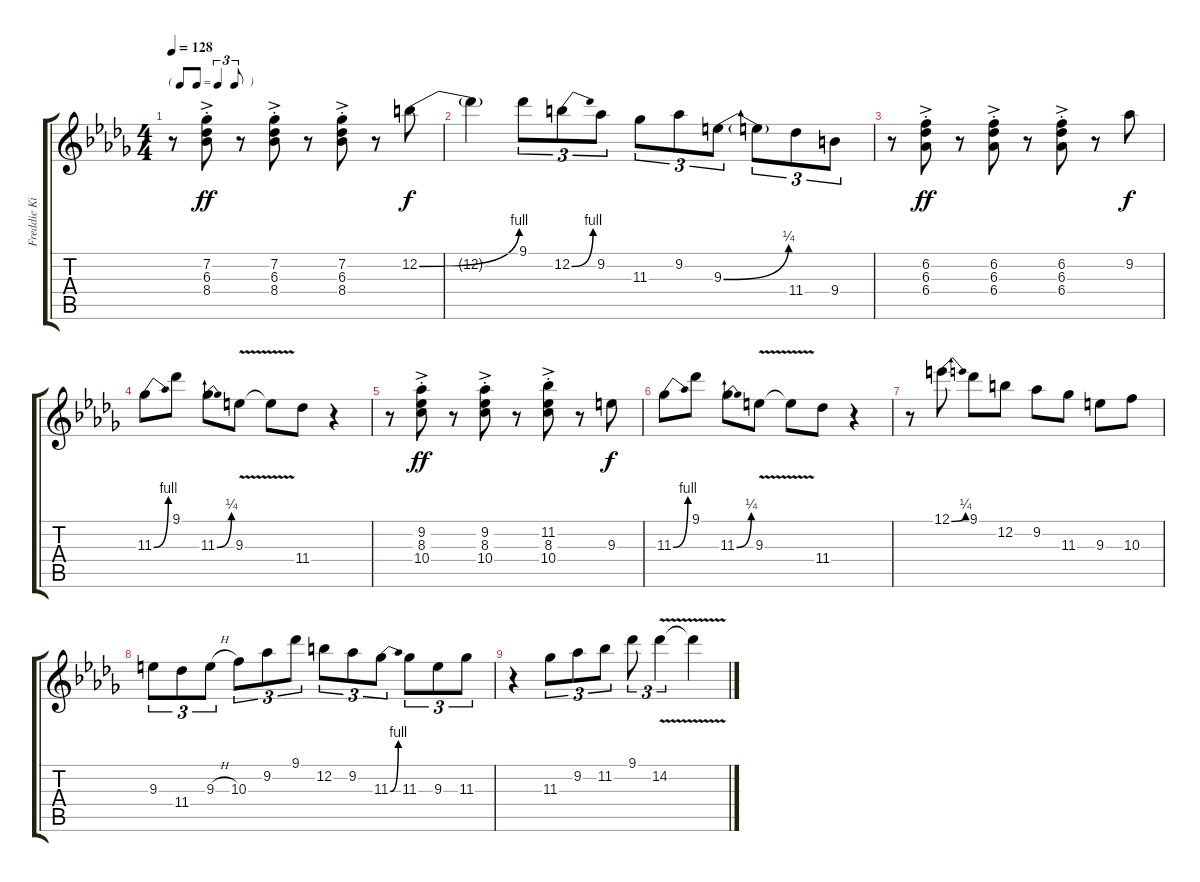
\track ("Freddie King - Guitar" "Freddie Ki") {instrument overdrivenguitar}
\staff {score tabs}
\tuning (E4 B3 G3 D3 A2 E2) {hide}
\ts (4 4)
\tf triplet8th
\tempo 128
\clef g2
\ks db
r.8{dy f} (7.2{ac st} 6.3{ac st} 8.4{ac st}).8{dy ff} r.8 (7.2{ac st} 6.3{ac st} 8.4{ac st}).8 r.8 (7.2{ac st} 6.3{ac st} 8.4{ac st}).8 r.8 12.2{be (bend 0 0 60 4)}.8{dy f} |
12.2{t}.4 9.1.8{tu (3 2)} 12.2{be (bend 0 0 60 4)}.8{tu (3 2)} 9.2.8{tu (3 2)} 11.3.8{tu (3 2)} 9.2.8{tu (3 2)} 9.3{be (bend 0 0 60 1)}.8{tu (3 2)} 9.3{t}.8{tu (3 2)} 11.4.8{tu (3 2)} 9.4.8{tu (3 2)} |
r.8 (6.2{ac st} 6.3{ac st} 6.4{ac st}).8{dy ff} r.8 (6.2{ac st} 6.3{ac st} 6.4{ac st}).8 r.8 (6.2{ac st} 6.3{ac st} 6.4{ac st}).8 r.8 9.2.8{dy f} |
11.3{be (bend 0 0 60 4)}.8 9.1.8 11.3{be (bend 0 0 60 1)}.8 9.3{v}.8 9.3{v t}.8 11.4.8 r.4 |
r.8 (9.2{ac st} 8.3{ac st} 10.4{ac st}).8{dy ff} r.8 (9.2{ac st} 8.3{ac st} 10.4{ac st}).8 r.8 (11.2{ac st} 8.3{ac st} 10.4{ac st}).8 r.8 9.3.8{dy f} |
11.3{be (bend 0 0 60 4)}.8 9.1.8 11.3{be (bend 0 0 60 1)}.8 9.3{v}.8 9.3{v t}.8 11.4.8 r.4 |
r.8 12.1{be (bend 0 0 60 1)}.8 9.1.8 12.2.8 9.2.8 11.3.8 9.3.8 10.3.8 |
9.3.8{tu (3 2)} 11.4.8{tu (3 2)} 9.3{h}.8{tu (3 2)} 10.3.8{tu (3 2)} 9.2.8{tu (3 2)} 9.1.8{tu (3 2)} 12.2.8{tu (3 2)} 9.2.8{tu (3 2)} 11.3{be (bend 0 0 60 4)}.8{tu (3 2)} 11.3.8{tu (3 2)} 9.3.8{tu (3 2)} 11.3.8{tu (3 2)} |
r.4 11.3.8{tu (3 2)} 9.2.8{tu (3 2)} 11.2.8{tu (3 2)} 9.1.8{tu (3 2)} 14.2{v}.4{tu (3 2)} 14.2{v t}.4
